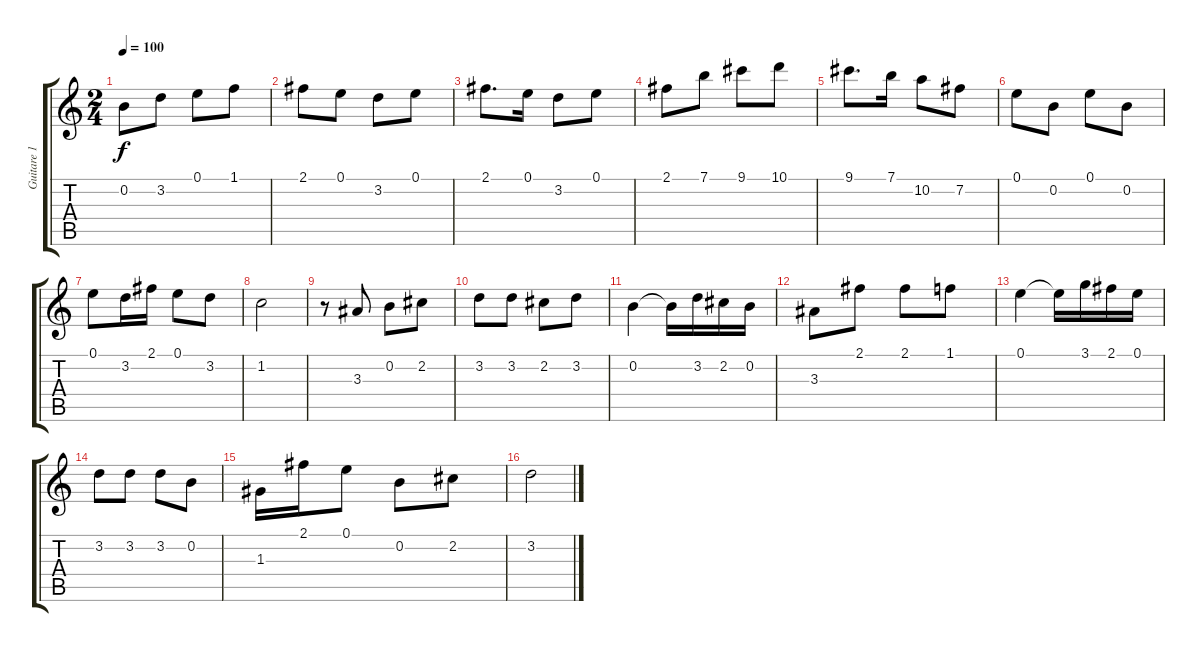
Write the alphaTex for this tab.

\track ("Guitare 1" "Guitare 1") {instrument electricguitarclean}
\staff {score tabs}
\tuning (E4 B3 G3 D3 A2 E2) {hide}
\ts (2 4)
\tempo 100
\clef g2
\ks c
0.2.8{dy f} 3.2.8 0.1.8 1.1.8 |
2.1.8 0.1.8 3.2.8 0.1.8 |
2.1.8{d} 0.1.16 3.2.8 0.1.8 |
2.1.8 7.1.8 9.1.8 10.1.8 |
9.1.8{d} 7.1.16 10.2.8 7.2.8 |
0.1.8 0.2.8 0.1.8 0.2.8 |
0.1.8 3.2.16 2.1.16 0.1.8 3.2.8 |
1.2.2 |
r.8 3.3.8 0.2.8 2.2.8 |
3.2.8 3.2.8 2.2.8 3.2.8 |
0.2.4 0.2{t}.16 3.2.16 2.2.16 0.2.16 |
3.3.8 2.1.8 2.1.8 1.1.8 |
0.1.4 0.1{t}.16 3.1.16 2.1.16 0.1.16 |
3.2.8 3.2.8 3.2.8 0.2.8 |
1.3.16 2.1.16 0.1.8 0.2.8 2.2.8 |
3.2.2
